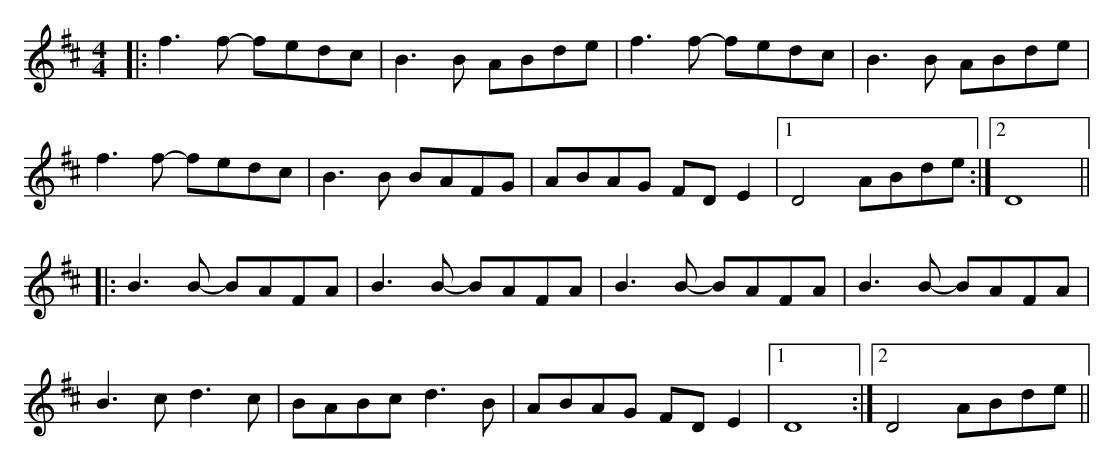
X:1
M:4/4
K:D
|:f3f- fedc|B3B ABde| f3f- fedc|B3B ABde|
f3f- fedc|B3B BAFG|ABAG FD E2|1 D4 ABde:|2 D8||
|:B3 B- BAFA| B3 B- BAFA| B3 B- BAFA| B3 B- BAFA|
B3cd3c|BABcd3B|ABAG FD E2|1 D8:|2 D4ABde||
